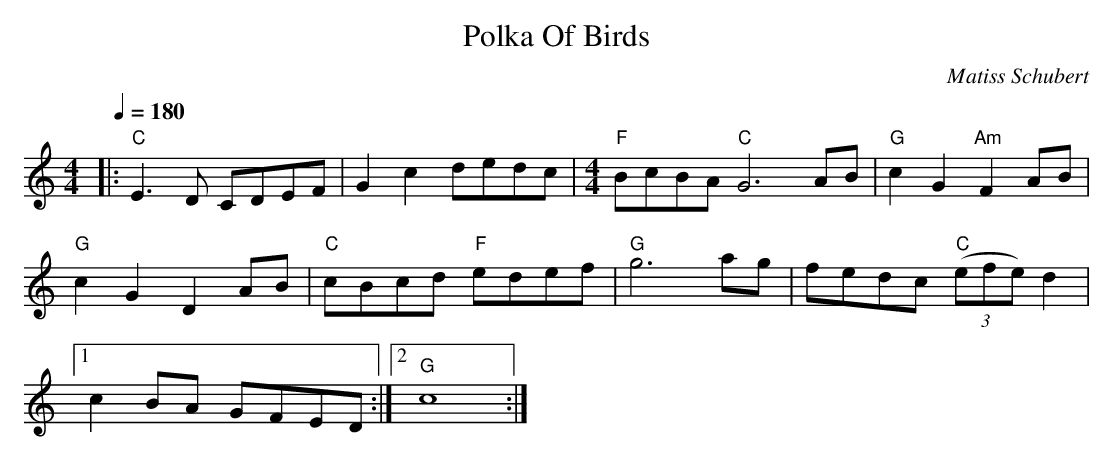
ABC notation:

X:1
T: Polka Of Birds
C: Matiss Schubert
L: 1/8
Q: 1/4=180
M: 4/4
K: C
|:"C"E3D CDEF |G2c2 dedc |[M:4/4]"F"BcBA "C"G6AB|"G"c2G2 "Am"F2AB |
"G"c2G2 D2AB |"C"cBcd "F"edef |"G"g6ag |fedc  "C"(3(efe) d2|1
c2BA GFED :|2"G"c8 :|
